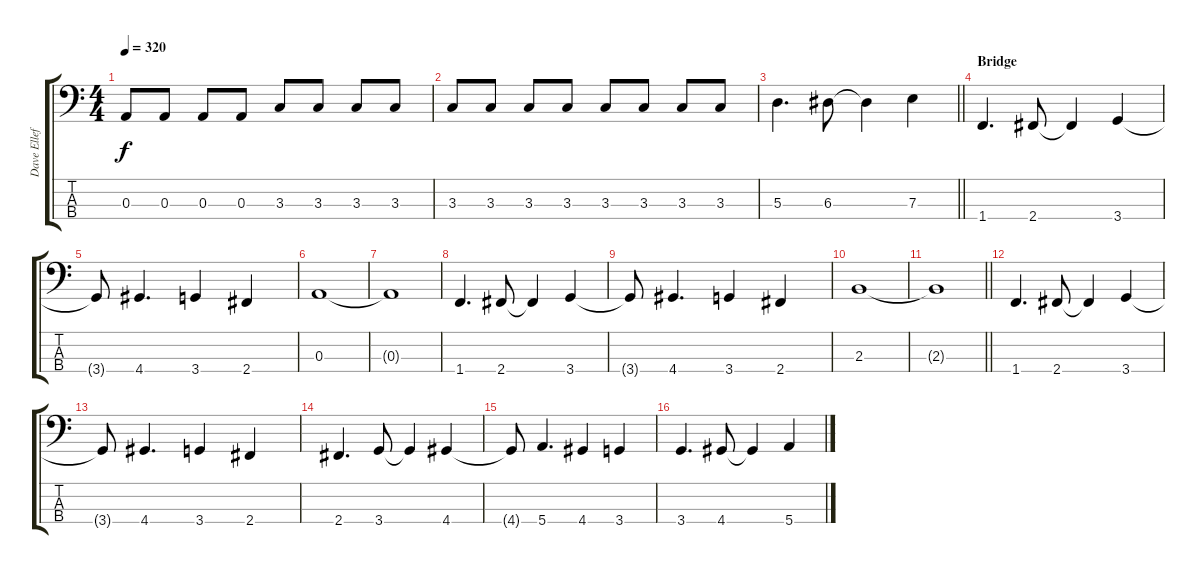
\track ("Dave Ellefson" "Dave Ellef") {instrument electricbasspick}
\staff {score tabs}
\tuning (G2 D2 A1 E1) {hide}
\ts (4 4)
\tempo 320
\clef f4
\ks c
0.3.8{dy f} 0.3.8 0.3.8 0.3.8 3.3.8 3.3.8 3.3.8 3.3.8 |
3.3.8 3.3.8 3.3.8 3.3.8 3.3.8 3.3.8 3.3.8 3.3.8 |
\barLineRight lightlight
5.3.4{d} 6.3.8 6.3{t}.4 7.3.4 |
\section ("" "Bridge")
1.4.4{d} 2.4.8 2.4{t}.4 3.4.4 |
3.4{t}.8 4.4.4{d} 3.4.4 2.4.4 |
0.3.1 |
0.3{t}.1 |
1.4.4{d} 2.4.8 2.4{t}.4 3.4.4 |
3.4{t}.8 4.4.4{d} 3.4.4 2.4.4 |
2.3.1 |
\barLineRight lightlight
2.3{t}.1 |
1.4.4{d} 2.4.8 2.4{t}.4 3.4.4 |
3.4{t}.8 4.4.4{d} 3.4.4 2.4.4 |
2.4.4{d} 3.4.8 3.4{t}.4 4.4.4 |
4.4{t}.8 5.4.4{d} 4.4.4 3.4.4 |
3.4.4{d} 4.4.8 4.4{t}.4 5.4.4
